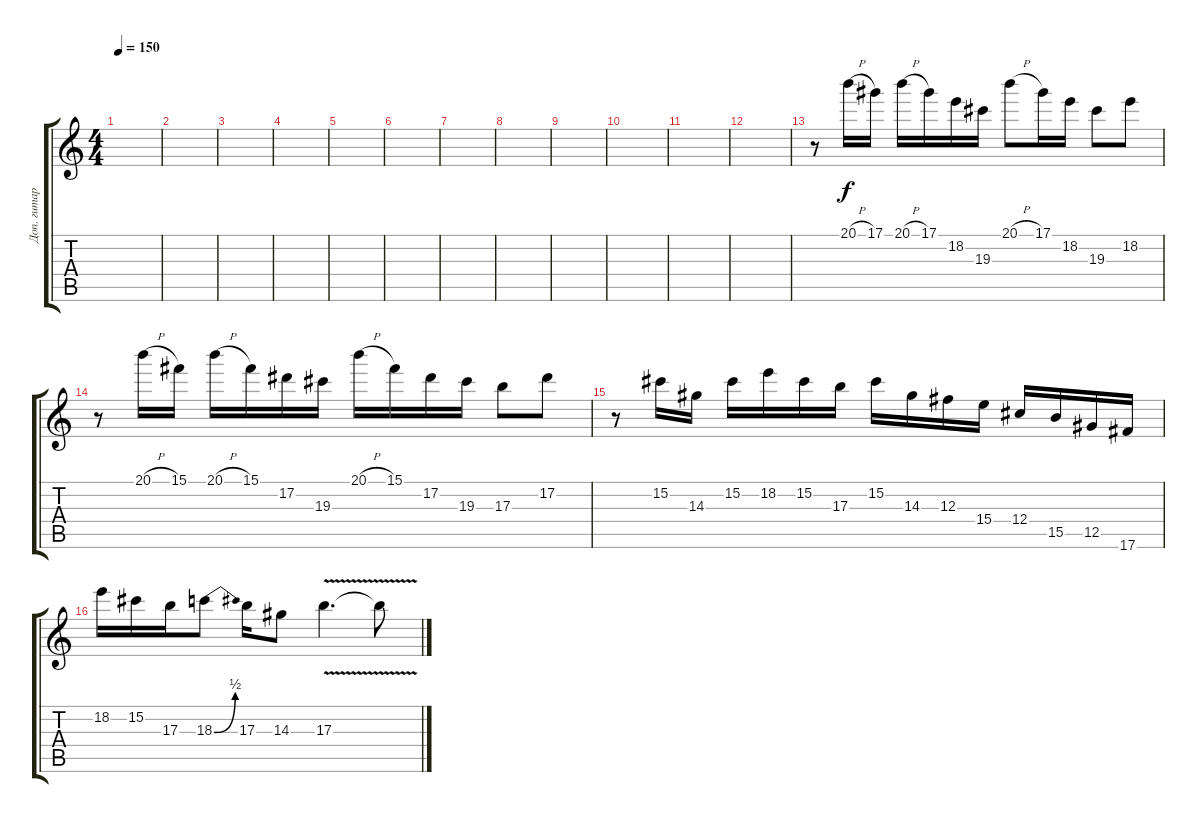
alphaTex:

\track ("Доп. гитары" "Доп. гитар") {instrument distortionguitar}
\staff {score tabs}
\tuning (Eb4 Bb3 Gb3 Db3 Ab2 Db2) {hide}
\ts (4 4)
\tempo 150
\clef g2
\ks c
|
|
|
|
|
|
|
|
|
|
|
|
r.8 20.1{h}.16 17.1.16 20.1{h}.16 17.1.16 18.2.16 19.3.16 20.1{h}.8 17.1.16 18.2.16 19.3.8 18.2.8 |
r.8 20.1{h}.16 15.1.16 20.1{h}.16 15.1.16 17.2.16 19.3.16 20.1{h}.16 15.1.16 17.2.16 19.3.16 17.3.8 17.2.8 |
r.8 15.2.16 14.3.16 15.2.16 18.2.16 15.2.16 17.3.16 15.2.16 14.3.16 12.3.16 15.4.16 12.4.16 15.5.16 12.5.16 17.6.16 |
18.2.16 15.2.16 17.3.16 18.3{be (bend 0 0 60 2)}.8 17.3.16 14.3.8 17.3{v}.4{d} 17.3{t}.8
